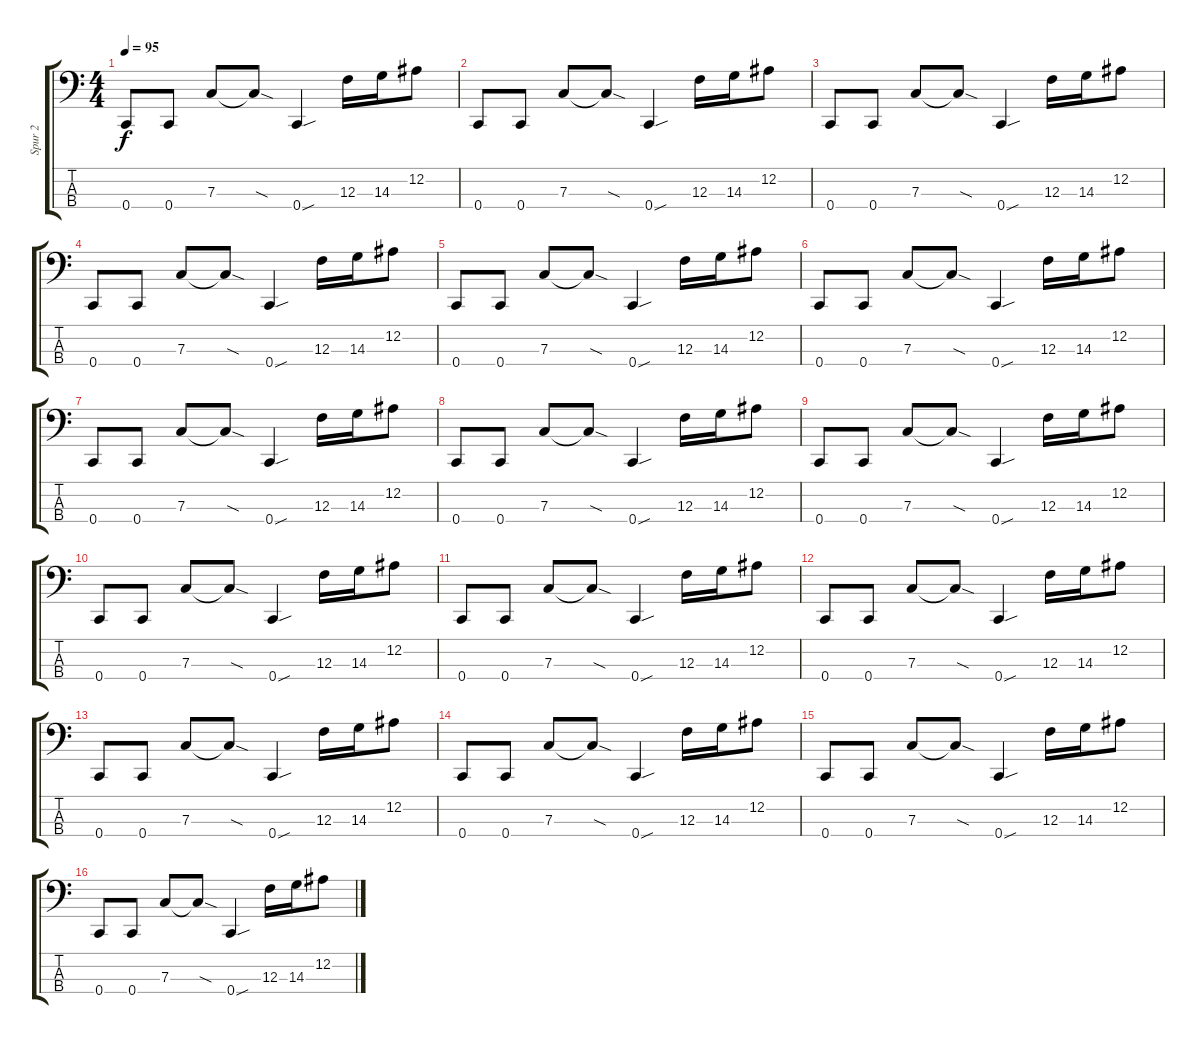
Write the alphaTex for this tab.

\track ("Spur 2" "Spur 2") {instrument electricbassfinger}
\staff {score tabs}
\tuning (Eb2 Bb1 F1 C1) {hide}
\ts (4 4)
\tempo 95
\clef f4
\ks c
0.4.8{dy f} 0.4.8 7.3.8 7.3{sod t}.8 0.4{sou}.4 12.3.16 14.3.16 12.2.8 |
0.4.8 0.4.8 7.3.8 7.3{sod t}.8 0.4{sou}.4 12.3.16 14.3.16 12.2.8 |
0.4.8 0.4.8 7.3.8 7.3{sod t}.8 0.4{sou}.4 12.3.16 14.3.16 12.2.8 |
0.4.8 0.4.8 7.3.8 7.3{sod t}.8 0.4{sou}.4 12.3.16 14.3.16 12.2.8 |
0.4.8 0.4.8 7.3.8 7.3{sod t}.8 0.4{sou}.4 12.3.16 14.3.16 12.2.8 |
0.4.8 0.4.8 7.3.8 7.3{sod t}.8 0.4{sou}.4 12.3.16 14.3.16 12.2.8 |
0.4.8 0.4.8 7.3.8 7.3{sod t}.8 0.4{sou}.4 12.3.16 14.3.16 12.2.8 |
0.4.8 0.4.8 7.3.8 7.3{sod t}.8 0.4{sou}.4 12.3.16 14.3.16 12.2.8 |
0.4.8 0.4.8 7.3.8 7.3{sod t}.8 0.4{sou}.4 12.3.16 14.3.16 12.2.8 |
0.4.8 0.4.8 7.3.8 7.3{sod t}.8 0.4{sou}.4 12.3.16 14.3.16 12.2.8 |
0.4.8 0.4.8 7.3.8 7.3{sod t}.8 0.4{sou}.4 12.3.16 14.3.16 12.2.8 |
0.4.8 0.4.8 7.3.8 7.3{sod t}.8 0.4{sou}.4 12.3.16 14.3.16 12.2.8 |
0.4.8 0.4.8 7.3.8 7.3{sod t}.8 0.4{sou}.4 12.3.16 14.3.16 12.2.8 |
0.4.8 0.4.8 7.3.8 7.3{sod t}.8 0.4{sou}.4 12.3.16 14.3.16 12.2.8 |
0.4.8 0.4.8 7.3.8 7.3{sod t}.8 0.4{sou}.4 12.3.16 14.3.16 12.2.8 |
0.4.8 0.4.8 7.3.8 7.3{sod t}.8 0.4{sou}.4 12.3.16 14.3.16 12.2.8
